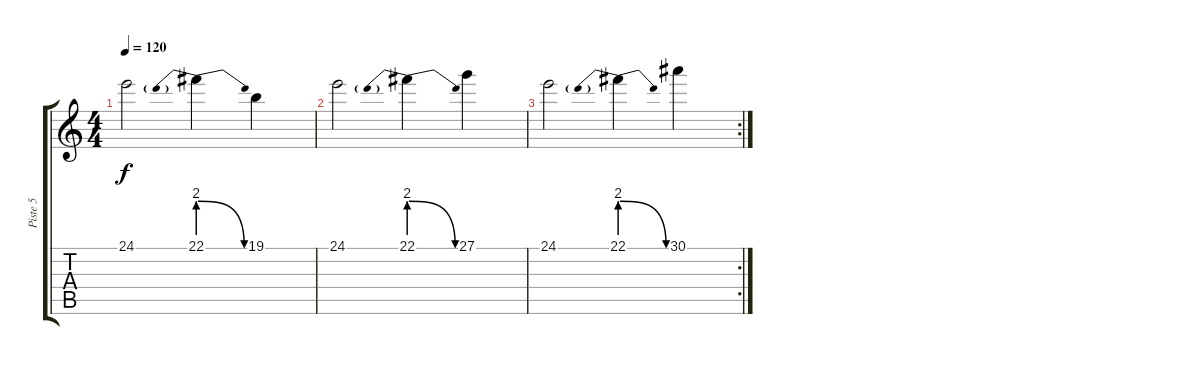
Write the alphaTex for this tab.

\track ("Piste 5" "Piste 5") {instrument fx3crystal}
\staff {score tabs}
\tuning (E4 B3 G3 D3 A2 E2) {hide}
\ts (4 4)
\tempo 120
\clef g2
\ks c
24.1.2{dy f} 22.1{be (prebendrelease 0 8 60 0)}.4 19.1.4 |
24.1.2 22.1{be (prebendrelease 0 8 60 0)}.4 27.1.4 |
\rc 2
24.1.2 22.1{be (prebendrelease 0 8 60 0)}.4 30.1.4
